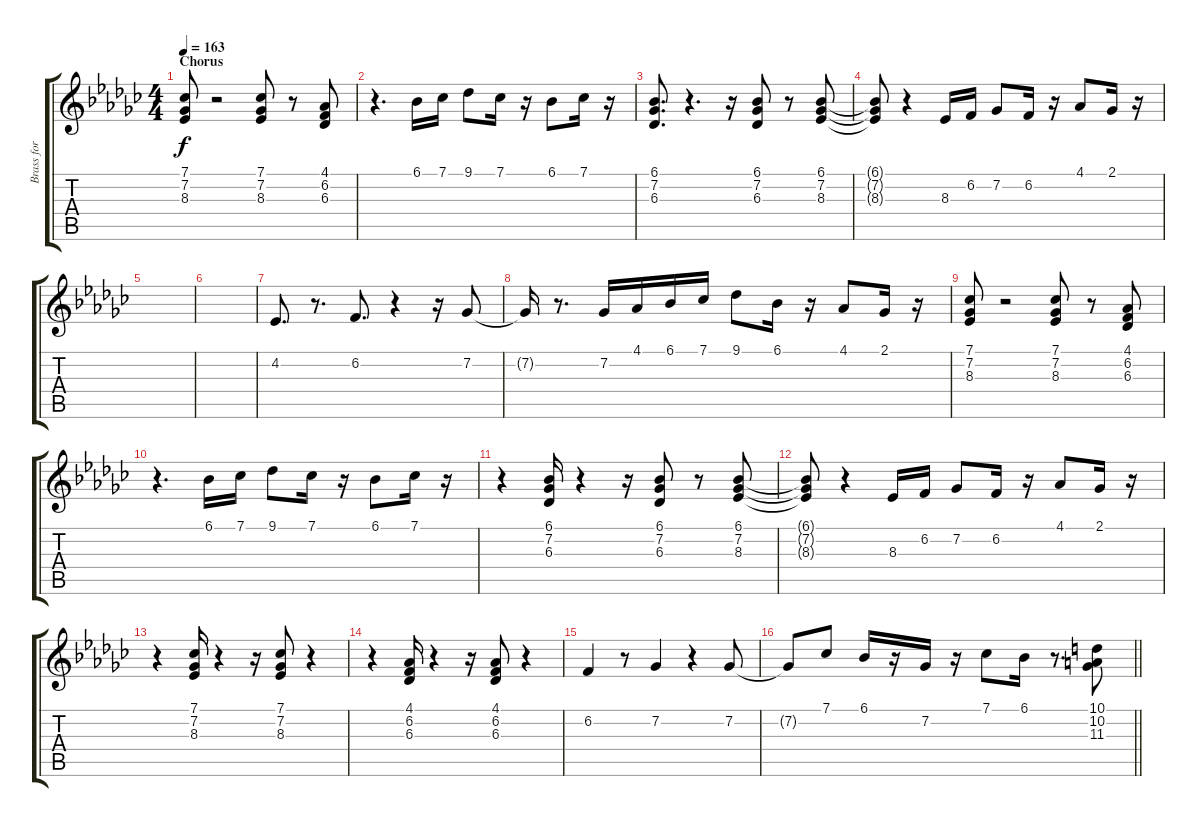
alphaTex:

\track ("Brass for ver2 " "Brass for ") {mute instrument brasssection}
\staff {score tabs}
\tuning (E4 B3 G3 D3 A2 E2) {hide}
\ts (4 4)
\section ("" "Chorus")
\tempo 163
\clef g2
\ks gb
(7.1 7.2 8.3).8{dy f} r.2 (7.1 7.2 8.3).8 r.8 (4.1 6.2 6.3).8 |
r.4{d} 6.1.16 7.1.16 9.1.8 7.1.16 r.16 6.1.8 7.1.16 r.16 |
(6.1 7.2 6.3).8{d} r.4{d} r.16 (6.1 7.2 6.3).8 r.8 (6.1 7.2 8.3).8 |
(6.1{t} 7.2{t} 8.3{t}).8 r.4 8.3.16 6.2.16 7.2.8 6.2.16 r.16 4.1.8 2.1.16 r.16 |
|
|
4.2.8{d} r.8{d} 6.2.8{d} r.4 r.16 7.2.8 |
7.2{t}.16 r.8{d} 7.2.16 4.1.16 6.1.16 7.1.16 9.1.8 6.1.16 r.16 4.1.8 2.1.16 r.16 |
(7.1 7.2 8.3).8 r.2 (7.1 7.2 8.3).8 r.8 (4.1 6.2 6.3).8 |
r.4{d} 6.1.16 7.1.16 9.1.8 7.1.16 r.16 6.1.8 7.1.16 r.16 |
r.4 (6.1 7.2 6.3).16 r.4 r.16 (6.1 7.2 6.3).8 r.8 (6.1 7.2 8.3).8 |
(6.1{t} 7.2{t} 8.3{t}).8 r.4 8.3.16 6.2.16 7.2.8 6.2.16 r.16 4.1.8 2.1.16 r.16 |
r.4 (7.1 7.2 8.3).16 r.4 r.16 (7.1 7.2 8.3).8 r.4 |
r.4 (4.1 6.2 6.3).16 r.4 r.16 (4.1 6.2 6.3).8 r.4 |
6.2.4 r.8 7.2.4 r.4 7.2.8 |
\barLineRight lightlight
7.2{t}.8 7.1.8 6.1.16 r.16 7.2.16 r.16 7.1.8 6.1.16 r.8{d} (10.1 10.2 11.3).8
